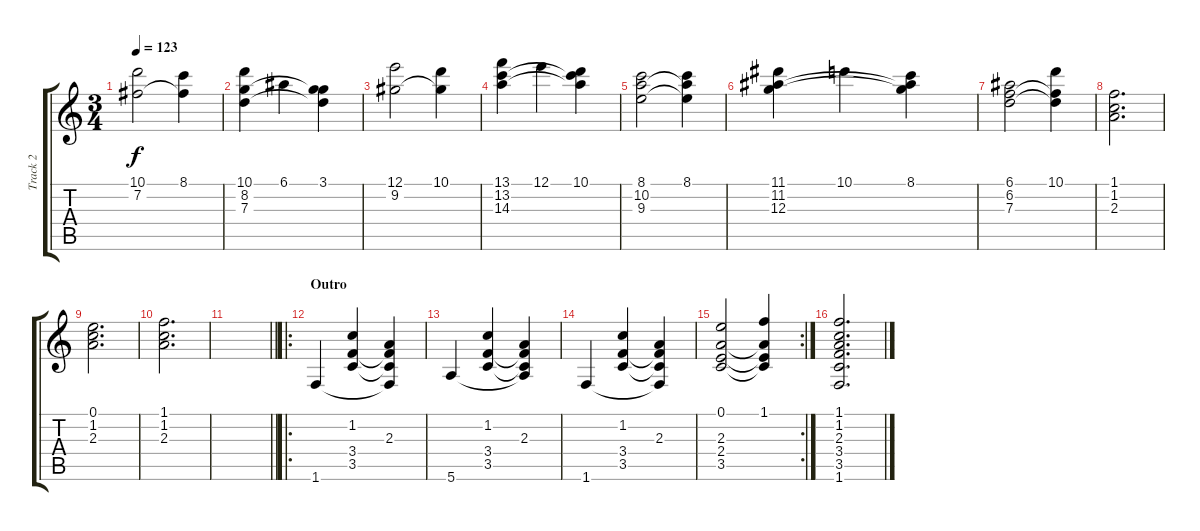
\track ("Track 2" "Track 2") {instrument acousticguitarsteel}
\staff {score tabs}
\tuning (E4 B3 G3 D3 A2 E2) {hide}
\ts (3 4)
\tempo 123
\clef g2
\ks c
(10.1 7.2).2{dy f} (8.1 7.2{t}).4 |
(10.1 8.2 7.3).4 6.1.4 (3.1 8.2{t} 7.3{t}).4 |
(12.1 9.2).2 (10.1 9.2{t}).4 |
(13.1 13.2 14.3).4 12.1.4 (10.1 13.2{t} 14.3{t}).4 |
(8.1 10.2 9.3).2 (8.1 10.2{t} 9.3{t}).4 |
(11.1 11.2 12.3).4 10.1.4 (8.1 11.2{t} 12.3{t}).4 |
(6.1 6.2 7.3).2 (10.1 6.2{t} 7.3{t}).4 |
(1.1 1.2 2.3).2{d} |
(0.1 1.2 2.3).2{d} |
(1.1 1.2 2.3).2{d} |
\barLineRight lightlight
|
\ro
\section ("" "Outro")
1.6.4 (1.2 3.4 3.5).4 (2.3 3.4{t} 3.5{t} 1.6{t}).4 |
5.6.4 (1.2 3.4 3.5).4 (2.3 3.4{t} 3.5{t} 5.6{t}).4 |
1.6.4 (1.2 3.4 3.5).4 (2.3 3.4{t} 3.5{t} 1.6{t}).4 |
\rc 2
(0.1 2.3 2.4 3.5).2 (1.1 2.3{t} 2.4{t} 3.5{t}).4 |
(1.1 1.2 2.3 3.4 3.5 1.6).2{d}
